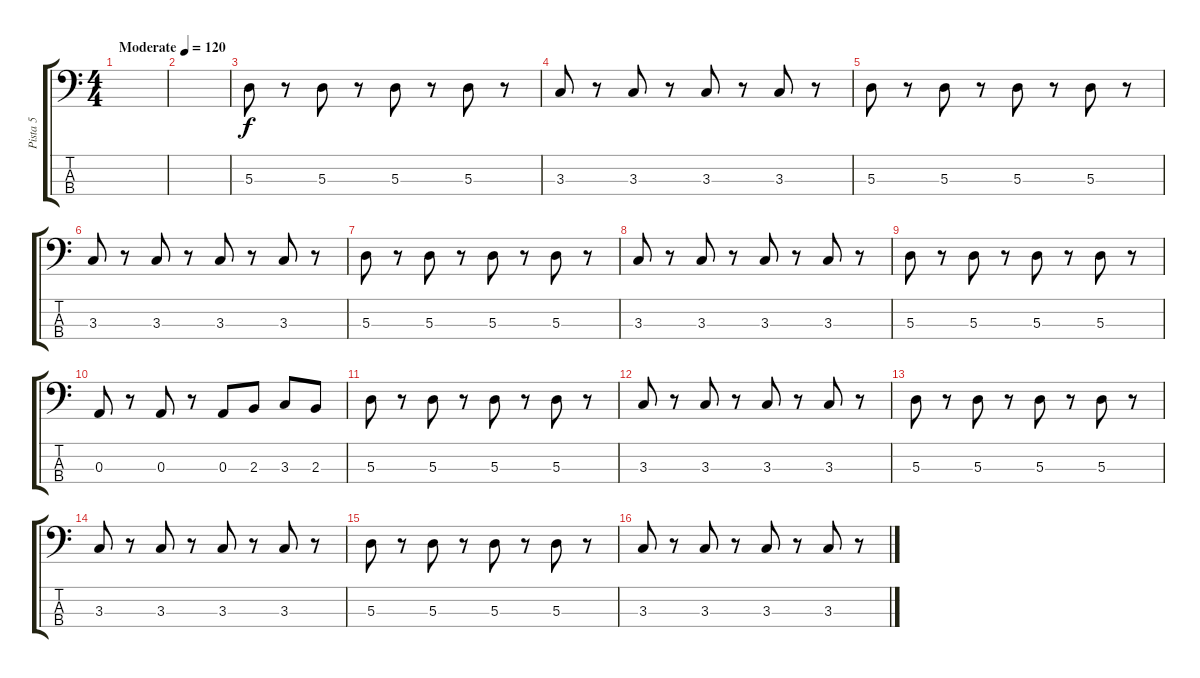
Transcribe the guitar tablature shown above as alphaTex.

\track ("Pista 5" "Pista 5") {instrument electricbassfinger}
\staff {score tabs}
\tuning (G2 D2 A1 E1) {hide}
\ts (4 4)
\tempo (120 "Moderate")
\clef f4
\ks c
|
|
5.3.8 r.8 5.3.8 r.8 5.3.8 r.8 5.3.8 r.8 |
3.3.8 r.8 3.3.8 r.8 3.3.8 r.8 3.3.8 r.8 |
5.3.8 r.8 5.3.8 r.8 5.3.8 r.8 5.3.8 r.8 |
3.3.8 r.8 3.3.8 r.8 3.3.8 r.8 3.3.8 r.8 |
5.3.8 r.8 5.3.8 r.8 5.3.8 r.8 5.3.8 r.8 |
3.3.8 r.8 3.3.8 r.8 3.3.8 r.8 3.3.8 r.8 |
5.3.8 r.8 5.3.8 r.8 5.3.8 r.8 5.3.8 r.8 |
0.3.8 r.8 0.3.8 r.8 0.3.8 2.3.8 3.3.8 2.3.8 |
5.3.8 r.8 5.3.8 r.8 5.3.8 r.8 5.3.8 r.8 |
3.3.8 r.8 3.3.8 r.8 3.3.8 r.8 3.3.8 r.8 |
5.3.8 r.8 5.3.8 r.8 5.3.8 r.8 5.3.8 r.8 |
3.3.8 r.8 3.3.8 r.8 3.3.8 r.8 3.3.8 r.8 |
5.3.8 r.8 5.3.8 r.8 5.3.8 r.8 5.3.8 r.8 |
3.3.8 r.8 3.3.8 r.8 3.3.8 r.8 3.3.8 r.8
